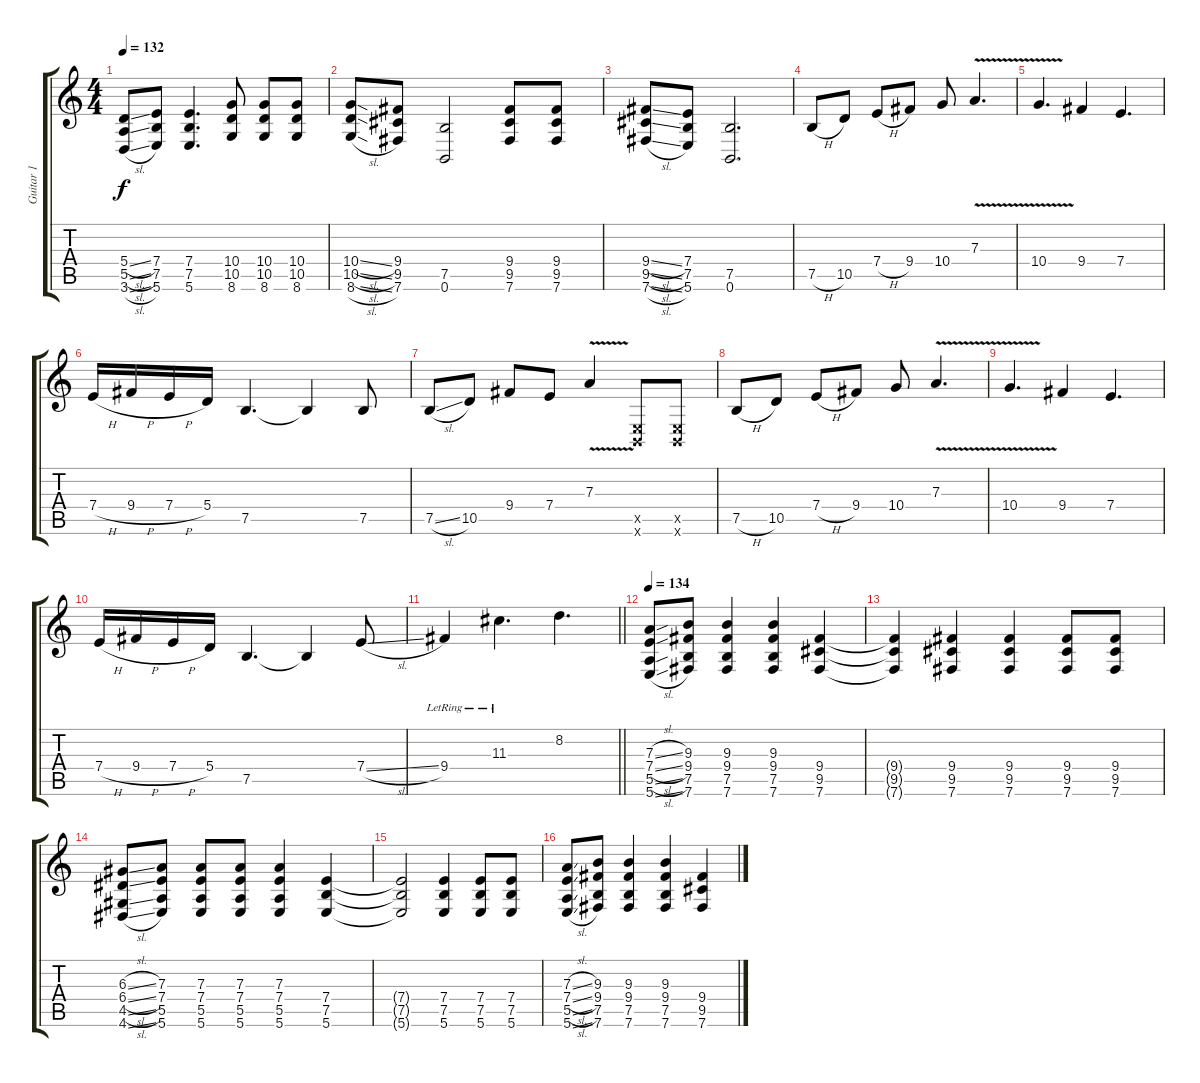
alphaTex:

\track ("Guitar 1" "Guitar 1") {instrument distortionguitar}
\staff {score tabs}
\tuning (B3 Gb3 D3 A2 E2 B1) {hide}
\ts (4 4)
\tempo 132
\clef g2
\ks c
(5.4{sl} 5.5{sl} 3.6{sl}).8{dy f} (7.4 7.5 5.6).8 (7.4 7.5 5.6).4{d} (10.4 10.5 8.6).8 (10.4 10.5 8.6).8 (10.4 10.5 8.6).8 |
(10.4{sl} 10.5{sl} 8.6{sl}).8 (9.4 9.5 7.6).8 (7.5 0.6).2 (9.4 9.5 7.6).8 (9.4 9.5 7.6).8 |
(9.4{sl} 9.5{sl} 7.6{sl}).8 (7.4 7.5 5.6).8 (7.5 0.6).2{d} |
7.5{h}.8 10.5.8 7.4{h}.8 9.4.8 10.4.8 7.3{v}.4{d} |
10.4{v}.4{d} 9.4.4 7.4.4{d} |
7.4{h}.16 9.4{h}.16 7.4{h}.16 5.4.16 7.5.4{d} 7.5{t}.4 7.5.8 |
7.5{sl}.8 10.5.8 9.4.8 7.4.8 7.3{v}.4 (0.5{x} 0.6{x}).8 (0.5{x} 0.6{x}).8 |
7.5{h}.8 10.5.8 7.4{h}.8 9.4.8 10.4.8 7.3{v}.4{d} |
10.4{v}.4{d} 9.4.4 7.4.4{d} |
7.4{h}.16 9.4{h}.16 7.4{h}.16 5.4.16 7.5.4{d} 7.5{t}.4 7.4{sl}.8 |
\barLineRight lightlight
9.4{lr}.4 11.3{lr}.4{d} 8.2.4{d} |
\tempo 134
(7.3{sl} 7.4{sl} 5.5{sl} 5.6{sl}).8 (9.3 9.4 7.5 7.6).8 (9.3 9.4 7.5 7.6).4 (9.3 9.4 7.5 7.6).4 (9.4 9.5 7.6).4 |
(9.4{t} 9.5{t} 7.6{t}).4 (9.4 9.5 7.6).4 (9.4 9.5 7.6).4 (9.4 9.5 7.6).8 (9.4 9.5 7.6).8 |
(6.3{sl} 6.4{sl} 4.5{sl} 4.6{sl}).8 (7.3 7.4 5.5 5.6).8 (7.3 7.4 5.5 5.6).8 (7.3 7.4 5.5 5.6).8 (7.3 7.4 5.5 5.6).4 (7.4 7.5 5.6).4 |
(7.4{t} 7.5{t} 5.6{t}).2 (7.4 7.5 5.6).4 (7.4 7.5 5.6).8 (7.4 7.5 5.6).8 |
(7.3{sl} 7.4{sl} 5.5{sl} 5.6{sl}).8 (9.3 9.4 7.5 7.6).8 (9.3 9.4 7.5 7.6).4 (9.3 9.4 7.5 7.6).4 (9.4 9.5 7.6).4
